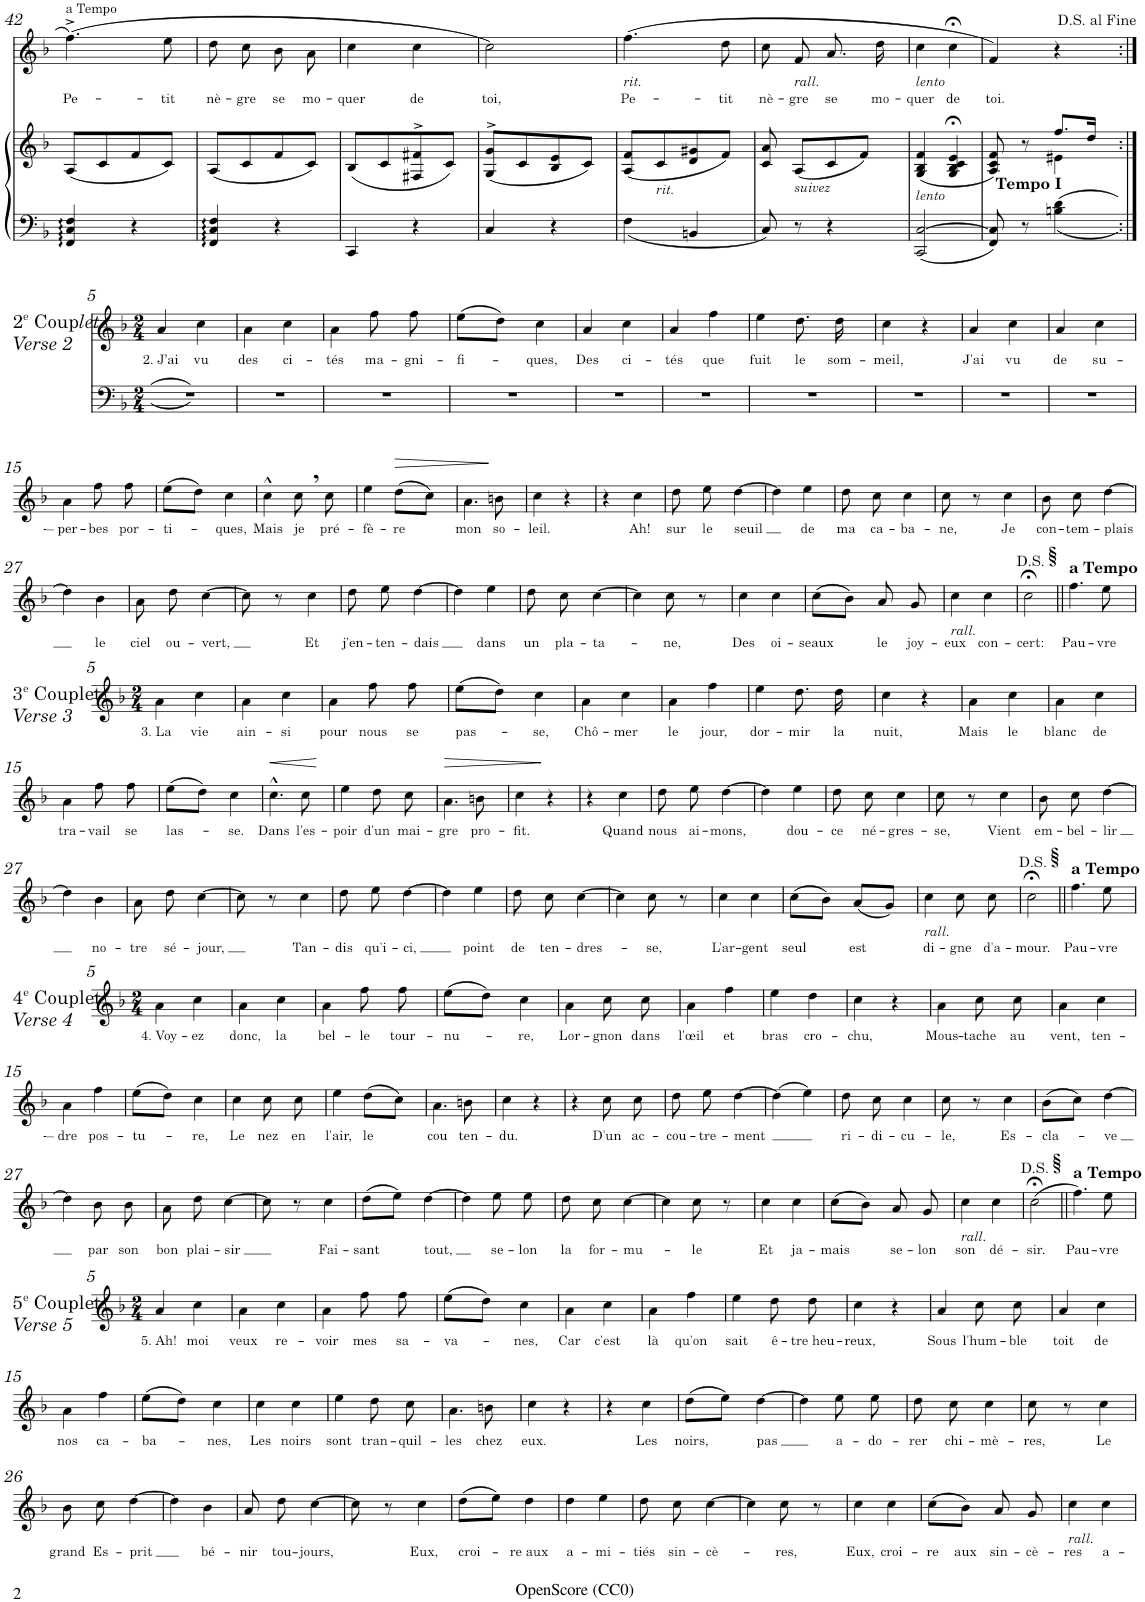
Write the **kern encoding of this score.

**kern	**kern	**kern	**text	**dynam
*part2	*part2	*part1	*part1	*part1
*staff3	*staff2	*staff1	*staff1	*staff1
*I"Piano	*	*I"Chant Voice	*	*
*I'Pno	*	*	*	*
!!LO:PB:g=z
*clefF4	*clefG2	*clefG2	*	*
*k[b-]	*k[b-]	*k[b-]	*	*
*M2/4	*M2/4	*M2/4	*	*
=42	=42	=42	=42	=42
!	!	!LO:TX:a:t=a Tempo	!	!
!	!	!	!LO:LY:b	!
4FF/ 4C/ 4F/	(8A/L	(4.ff^\	Pe-	.
.	8c/	.	.	.
4r	8f/	.	.	.
!	!	!	!LO:LY:b	!
.	8c/J)	8ee\	-tit	.
=43	=43	=43	=43	=43
!	!	!	!LO:LY:b	!
4FF/ 4C/ 4F/	(8A/L	8dd\	nè-	.
!	!	!	!LO:LY:b	!
.	8c/	8cc\	-gre	.
!	!	!	!LO:LY:b	!
4r	8f/	8b-\	se	.
!	!	!	!LO:LY:b	!
.	8c/J)	8a\	mo-	.
=44	=44	=44	=44	=44
!	!	!	!LO:LY:b	!
4CC/	(8B-/L	4cc\	-quer	.
.	8c/	.	.	.
!	!	!	!LO:LY:b	!
4r	8F#X/^> 8f#X/^>	4cc\	de	.
.	8c/J)	.	.	.
=45	=45	=45	=45	=45
!	!	!	!LO:LY:b	!
4C/	(8G/^> 8g/^>L	2cc\)	toi,	.
.	8c/	.	.	.
4r	8B-/ 8e/	.	.	.
.	8c/J)	.	.	.
=46	=46	=46	=46	=46
!	!	!LO:TX:b:i:t=rit.	!	!
!	!	!	!LO:LY:b	!
4F\	(8A/ 8f/L	(4.ff\	Pe-	.
!	!LO:TX:b:i:t=rit.	!	!	!
.	8c/	.	.	.
4BBn/	8d/ 8g#X/	.	.	.
!	!	!	!LO:LY:b	!
.	8f/J)	8dd\	-tit	.
=47	=47	=47	=47	=47
!	!	!	!LO:LY:b	!
8C/	8c/ 8a/	8cc\	nè-	.
!	!	!LO:TX:b:i:t=rall.	!	!
!	!LO:TX:b:i:t=suivez	!	!	!
!	!	!	!LO:LY:b	!
8r	(8A/L	8f/	-gre	.
!	!	!	!LO:LY:b	!
4r	8c/	8.a/	se	.
.	8f/J)	.	.	.
!	!	!	!LO:LY:b	!
.	.	16dd\	mo-	.
=48	=48	=48	=48	=48
!	!	!LO:TX:b:i:t=lento	!	!
!	!LO:TX:b:i:t=lento	!	!	!
!	!	!	!LO:LY:b	!
2CC/ [2C/	(4G/ 4B-/ 4f/	4cc\	-quer	.
!	!	!	!LO:LY:b	!
.	4G/;< 4B-/;< 4c/;< 4e/;<	4cc;<\	de	.
=49	=49	=49	=49	=49
*	*^	*	*	*
!	!LO:TX:b:B:t=Tempo I	!	!	!	!
!	!	!	!	!LO:LY:b	!
8FF/ 8C/]	8A/ 8c/ 8f/)	4ryy	4f/)	toi.	.
8r	8r	.	.	.	.
4Bn\ 4d\	8.ff/L	4e#X\	4r	.	.
.	16dd/Jk	.	.	.	.
*	*v	*v	*	*	*
!!LO:LB:g=z
=5:|!	=5:|!	=5:|!	=5:|!	=5:|!
*M2/4	*M2/4	*M2/4	*	*
!	!	!	!LO:LY:b	!
2r	2r	4a/	2. J’ai	.
!	!	!	!LO:LY:b	!
.	.	4cc\	vu	.
=6	=6	=6	=6	=6
!	!	!	!LO:LY:b	!
2r	2r	4a\	des	.
!	!	!	!LO:LY:b	!
.	.	4cc\	ci-	.
=7	=7	=7	=7	=7
!	!	!	!LO:LY:b	!
2r	2r	4a\	-tés	.
!	!	!	!LO:LY:b	!
.	.	8ff\	ma-	.
!	!	!	!LO:LY:b	!
.	.	8ff\	-gni-	.
=8	=8	=8	=8	=8
!	!	!	!LO:LY:b	!
2r	2r	(8ee\L	-fi-	.
.	.	8dd\J)	.	.
!	!	!	!LO:LY:b	!
.	.	4cc\	-ques,	.
=9	=9	=9	=9	=9
!	!	!	!LO:LY:b	!
2r	2r	4a/	Des	.
!	!	!	!LO:LY:b	!
.	.	4cc\	ci-	.
=10	=10	=10	=10	=10
!	!	!	!LO:LY:b	!
2r	2r	4a/	-tés	.
!	!	!	!LO:LY:b	!
.	.	4ff\	que	.
=11	=11	=11	=11	=11
!	!	!	!LO:LY:b	!
2r	2r	4ee\	fuit	.
!	!	!	!LO:LY:b	!
.	.	8.dd\	le	.
!	!	!	!LO:LY:b	!
.	.	16dd\	som-	.
=12	=12	=12	=12	=12
!	!	!	!LO:LY:b	!
2r	2r	4cc\	-meil,	.
.	.	4r	.	.
=13	=13	=13	=13	=13
!	!	!	!LO:LY:b	!
2r	2r	4a/	J'ai	.
!	!	!	!LO:LY:b	!
.	.	4cc\	vu	.
=14	=14	=14	=14	=14
!	!	!	!LO:LY:b	!
2r	2r	4a/	de	.
!	!	!	!LO:LY:b	!
.	.	4cc\	su-	.
!!LO:LB:g=z
=15	=15	=15	=15	=15
!	!	!	!LO:LY:b	!
2r	2r	4a\	– per-	.
!	!	!	!LO:LY:b	!
.	.	8ff\	-bes	.
!	!	!	!LO:LY:b	!
.	.	8ff\	por-	.
=16	=16	=16	=16	=16
!	!	!	!LO:LY:b	!
2r	2r	(8ee\L	-ti-	.
.	.	8dd\J)	.	.
!	!	!	!LO:LY:b	!
.	.	4cc\	-ques,	.
=17	=17	=17	=17	=17
!	!	!	!LO:LY:b	!
2r	2r	4cc^^\	Mais	.
!	!	!	!LO:LY:b	!
.	.	8cc,\	je	.
!	!	!	!LO:LY:b	!
.	.	8cc\	pré-	.
=18	=18	=18	=18	=18
!	!	!	!LO:LY:b	!
2r	2r	4ee\	-fè-	.
!	!	!	!LO:LY:b	!LO:HP:b
.	.	(8dd\L	-re	>
.	.	8cc\J)	.	.
=19	=19	=19	=19	=19
!	!	!	!LO:LY:b	!
2r	2r	4.a\	mon	.
!	!	!	!LO:LY:b	!
.	.	8bn\	so-	]
=20	=20	=20	=20	=20
!	!	!	!LO:LY:b	!
2r	2r	4cc\	-leil.	.
.	.	4r	.	.
=21	=21	=21	=21	=21
2r	2r	4r	.	.
!	!	!	!LO:LY:b	!
.	.	4cc\	Ah!	.
=22	=22	=22	=22	=22
!	!	!	!LO:LY:b	!
2r	2r	8dd\	sur	.
!	!	!	!LO:LY:b	!
.	.	8ee\	le	.
!	!	!	!LO:LY:b	!
.	.	[4dd\	seuil	.
=23	=23	=23	=23	=23
2r	2r	4dd\]	.	.
!	!	!	!LO:LY:b	!
.	.	4ee\	de	.
=24	=24	=24	=24	=24
!	!	!	!LO:LY:b	!
2r	2r	8dd\	ma	.
!	!	!	!LO:LY:b	!
.	.	8cc\	ca-	.
!	!	!	!LO:LY:b	!
.	.	4cc\	-ba-	.
=25	=25	=25	=25	=25
!	!	!	!LO:LY:b	!
2r	2r	8cc\	-ne,	.
.	.	8r	.	.
!	!	!	!LO:LY:b	!
.	.	4cc\	Je	.
=26	=26	=26	=26	=26
!	!	!	!LO:LY:b	!
2r	2r	8b-\	con-	.
!	!	!	!LO:LY:b	!
.	.	8cc\	-tem-	.
!	!	!	!LO:LY:b	!
.	.	[4dd\	-plais	.
!!LO:LB:g=z
=27	=27	=27	=27	=27
2r	2r	4dd\]	.	.
!	!	!	!LO:LY:b	!
.	.	4b-\	le	.
=28	=28	=28	=28	=28
!	!	!	!LO:LY:b	!
2r	2r	8a\	ciel	.
!	!	!	!LO:LY:b	!
.	.	8dd\	ou-	.
!	!	!	!LO:LY:b	!
.	.	[4cc\	-vert,	.
=29	=29	=29	=29	=29
2r	2r	8cc\]	.	.
.	.	8r	.	.
!	!	!	!LO:LY:b	!
.	.	4cc\	Et	.
=30	=30	=30	=30	=30
!	!	!	!LO:LY:b	!
2r	2r	8dd\	j'en-	.
!	!	!	!LO:LY:b	!
.	.	8ee\	-ten-	.
!	!	!	!LO:LY:b	!
.	.	[4dd\	-dais	.
=31	=31	=31	=31	=31
2r	2r	4dd\]	.	.
!	!	!	!LO:LY:b	!
.	.	4ee\	dans	.
=32	=32	=32	=32	=32
!	!	!	!LO:LY:b	!
2r	2r	8dd\	un	.
!	!	!	!LO:LY:b	!
.	.	8cc\	pla-	.
!	!	!	!LO:LY:b	!
.	.	[4cc\	-ta-	.
=33	=33	=33	=33	=33
2r	2r	4cc\]	.	.
!	!	!	!LO:LY:b	!
.	.	8cc\	-ne,	.
.	.	8r	.	.
=34	=34	=34	=34	=34
!	!	!	!LO:LY:b	!
2r	2r	4cc\	Des	.
!	!	!	!LO:LY:b	!
.	.	4cc\	oi-	.
=35	=35	=35	=35	=35
!	!	!	!LO:LY:b	!
2r	2r	(8cc\L	-seaux	.
.	.	8b-\J)	.	.
!	!	!	!LO:LY:b	!
.	.	8a/	le	.
!	!	!	!LO:LY:b	!
.	.	8g/	joy-	.
=36	=36	=36	=36	=36
!	!	!LO:TX:b:i:t=rall.	!	!
!	!	!	!LO:LY:b	!
2r	2r	4cc\	-eux	.
!	!	!	!LO:LY:b	!
.	.	4cc\	con-	.
=37	=37	=37	=37	=37
!	!	!	!LO:LY:b	!
2r	2r	2cc;<\	-cert:	.
!	!	!LO:TX:a:t=D.S. <font face="ScoreText"/>	!	!
=38||	=38||	=38||	=38||	=38||
!	!	!LO:TX:a:B:t=a Tempo	!	!
!	!	!	!LO:LY:b	!
2r	2r	4.ff\	-Pau-	.
!	!	!	!LO:LY:b	!
.	.	8ee\	-vre	.
!!LO:LB:g=z
=5	=5	=5	=5	=5
*M2/4	*M2/4	*M2/4	*	*
!	!	!	!LO:LY:b	!
2r	2r	4a\	3. La	.
!	!	!	!LO:LY:b	!
.	.	4cc\	vie	.
=6	=6	=6	=6	=6
!	!	!	!LO:LY:b	!
2r	2r	4a\	ain-	.
!	!	!	!LO:LY:b	!
.	.	4cc\	-si	.
=7	=7	=7	=7	=7
!	!	!	!LO:LY:b	!
2r	2r	4a\	pour	.
!	!	!	!LO:LY:b	!
.	.	8ff\	nous	.
!	!	!	!LO:LY:b	!
.	.	8ff\	se	.
=8	=8	=8	=8	=8
!	!	!	!LO:LY:b	!
2r	2r	(8ee\L	pas-	.
.	.	8dd\J)	.	.
!	!	!	!LO:LY:b	!
.	.	4cc\	-se,	.
=9	=9	=9	=9	=9
!	!	!	!LO:LY:b	!
2r	2r	4a\	Chô-	.
!	!	!	!LO:LY:b	!
.	.	4cc\	-mer	.
=10	=10	=10	=10	=10
!	!	!	!LO:LY:b	!
2r	2r	4a\	le	.
!	!	!	!LO:LY:b	!
.	.	4ff\	jour,	.
=11	=11	=11	=11	=11
!	!	!	!LO:LY:b	!
2r	2r	4ee\	dor-	.
!	!	!	!LO:LY:b	!
.	.	8.dd\	-mir	.
!	!	!	!LO:LY:b	!
.	.	16dd\	la	.
=12	=12	=12	=12	=12
!	!	!	!LO:LY:b	!
2r	2r	4cc\	nuit,	.
.	.	4r	.	.
=13	=13	=13	=13	=13
!	!	!	!LO:LY:b	!
2r	2r	4a\	Mais	.
!	!	!	!LO:LY:b	!
.	.	4cc\	le	.
=14	=14	=14	=14	=14
!	!	!	!LO:LY:b	!
2r	2r	4a\	blanc	.
!	!	!	!LO:LY:b	!
.	.	4cc\	de	.
!!LO:LB:g=z
=15	=15	=15	=15	=15
!	!	!	!LO:LY:b	!
2r	2r	4a\	tra-	.
!	!	!	!LO:LY:b	!
.	.	8ff\	-vail	.
!	!	!	!LO:LY:b	!
.	.	8ff\	se	.
=16	=16	=16	=16	=16
!	!	!	!LO:LY:b	!
2r	2r	(8ee\L	las-	.
.	.	8dd\J)	.	.
!	!	!	!LO:LY:b	!
.	.	4cc\	-se.	.
=17	=17	=17	=17	=17
!	!	!	!LO:LY:b	!LO:HP:b
2r	2r	4.cc^^\	Dans	<
!	!	!	!LO:LY:b	!
.	.	8cc\	-l'es-	.
=18	=18	=18	=18	=18
!	!	!	!LO:LY:b	!
2r	2r	4ee\	-poir	.
!	!	!	!LO:LY:b	!
.	.	8dd\	d'un	[
!	!	!	!LO:LY:b	!
.	.	8cc\	mai-	.
=19	=19	=19	=19	=19
!	!	!	!LO:LY:b	!LO:HP:b
2r	2r	4.a\	-gre	>
!	!	!	!LO:LY:b	!
.	.	8bn\	pro-	.
=20	=20	=20	=20	=20
!	!	!	!LO:LY:b	!
2r	2r	4cc\	-fit.	.
.	.	4r	.	]
=21	=21	=21	=21	=21
2r	2r	4r	.	.
!	!	!	!LO:LY:b	!
.	.	4cc\	Quand	.
=22	=22	=22	=22	=22
!	!	!	!LO:LY:b	!
2r	2r	8dd\	nous	.
!	!	!	!LO:LY:b	!
.	.	8ee\	ai-	.
!	!	!	!LO:LY:b	!
.	.	[4dd\	-mons,	.
=23	=23	=23	=23	=23
2r	2r	4dd\]	.	.
!	!	!	!LO:LY:b	!
.	.	4ee\	dou-	.
=24	=24	=24	=24	=24
!	!	!	!LO:LY:b	!
2r	2r	8dd\	-ce	.
!	!	!	!LO:LY:b	!
.	.	8cc\	né-	.
!	!	!	!LO:LY:b	!
.	.	4cc\	-gres-	.
=25	=25	=25	=25	=25
!	!	!	!LO:LY:b	!
2r	2r	8cc\	-se,	.
.	.	8r	.	.
!	!	!	!LO:LY:b	!
.	.	4cc\	Vient	.
=26	=26	=26	=26	=26
!	!	!	!LO:LY:b	!
2r	2r	8b-\	em-	.
!	!	!	!LO:LY:b	!
.	.	8cc\	-bel-	.
!	!	!	!LO:LY:b	!
.	.	[4dd\	-lir	.
!!LO:LB:g=z
=27	=27	=27	=27	=27
2r	2r	4dd\]	.	.
!	!	!	!LO:LY:b	!
.	.	4b-\	no-	.
=28	=28	=28	=28	=28
!	!	!	!LO:LY:b	!
2r	2r	8a\	-tre	.
!	!	!	!LO:LY:b	!
.	.	8dd\	sé-	.
!	!	!	!LO:LY:b	!
.	.	[4cc\	-jour,	.
=29	=29	=29	=29	=29
2r	2r	8cc\]	.	.
.	.	8r	.	.
!	!	!	!LO:LY:b	!
.	.	4cc\	Tan-	.
=30	=30	=30	=30	=30
!	!	!	!LO:LY:b	!
2r	2r	8dd\	-dis	.
!	!	!	!LO:LY:b	!
.	.	8ee\	qu'i-	.
!	!	!	!LO:LY:b	!
.	.	[4dd\	-ci,	.
=31	=31	=31	=31	=31
2r	2r	4dd\]	.	.
!	!	!	!LO:LY:b	!
.	.	4ee\	point	.
=32	=32	=32	=32	=32
!	!	!	!LO:LY:b	!
2r	2r	8dd\	de	.
!	!	!	!LO:LY:b	!
.	.	8cc\	ten-	.
!	!	!	!LO:LY:b	!
.	.	[4cc\	-dres-	.
=33	=33	=33	=33	=33
2r	2r	4cc\]	.	.
!	!	!	!LO:LY:b	!
.	.	8cc\	-se,	.
.	.	8r	.	.
=34	=34	=34	=34	=34
!	!	!	!LO:LY:b	!
2r	2r	4cc\	L'ar-	.
!	!	!	!LO:LY:b	!
.	.	4cc\	-gent	.
=35	=35	=35	=35	=35
!	!	!	!LO:LY:b	!
2r	2r	(8cc\L	seul	.
.	.	8b-\J)	.	.
!	!	!	!LO:LY:b	!
.	.	(8a/L	est	.
.	.	8g/J)	.	.
=36	=36	=36	=36	=36
!	!	!LO:TX:b:i:t=rall.	!	!
!	!	!	!LO:LY:b	!
2r	2r	4cc\	di-	.
!	!	!	!LO:LY:b	!
.	.	8cc\	-gne	.
!	!	!	!LO:LY:b	!
.	.	8cc\	d'a-	.
=37	=37	=37	=37	=37
!	!	!	!LO:LY:b	!
2r	2r	2cc;<\	-mour.	.
!	!	!LO:TX:a:t=D.S. <font face="ScoreText"/>	!	!
=38||	=38||	=38||	=38||	=38||
!	!	!LO:TX:a:B:t=a Tempo	!	!
!	!	!	!LO:LY:b	!
2r	2r	4.ff\	Pau-	.
!	!	!	!LO:LY:b	!
.	.	8ee\	-vre	.
!!LO:LB:g=z
=5	=5	=5	=5	=5
*M2/4	*M2/4	*M2/4	*	*
!	!	!	!LO:LY:b	!
2r	2r	4a\	4. Voy-	.
!	!	!	!LO:LY:b	!
.	.	4cc\	-ez	.
=6	=6	=6	=6	=6
!	!	!	!LO:LY:b	!
2r	2r	4a\	donc,	.
!	!	!	!LO:LY:b	!
.	.	4cc\	la	.
=7	=7	=7	=7	=7
!	!	!	!LO:LY:b	!
2r	2r	4a\	bel-	.
!	!	!	!LO:LY:b	!
.	.	8ff\	-le	.
!	!	!	!LO:LY:b	!
.	.	8ff\	tour-	.
=8	=8	=8	=8	=8
!	!	!	!LO:LY:b	!
2r	2r	(8ee\L	-nu-	.
.	.	8dd\J)	.	.
!	!	!	!LO:LY:b	!
.	.	4cc\	-re,	.
=9	=9	=9	=9	=9
!	!	!	!LO:LY:b	!
2r	2r	4a\	Lor-	.
!	!	!	!LO:LY:b	!
.	.	8cc\	-gnon	.
!	!	!	!LO:LY:b	!
.	.	8cc\	dans	.
=10	=10	=10	=10	=10
!	!	!	!LO:LY:b	!
2r	2r	4a\	l'œil	.
!	!	!	!LO:LY:b	!
.	.	4ff\	et	.
=11	=11	=11	=11	=11
!	!	!	!LO:LY:b	!
2r	2r	4ee\	bras	.
!	!	!	!LO:LY:b	!
.	.	4dd\	cro-	.
=12	=12	=12	=12	=12
!	!	!	!LO:LY:b	!
2r	2r	4cc\	-chu,	.
.	.	4r	.	.
=13	=13	=13	=13	=13
!	!	!	!LO:LY:b	!
2r	2r	4a\	Mous-	.
!	!	!	!LO:LY:b	!
.	.	8cc\	-tache	.
!	!	!	!LO:LY:b	!
.	.	8cc\	au	.
=14	=14	=14	=14	=14
!	!	!	!LO:LY:b	!
2r	2r	4a\	vent,	.
!	!	!	!LO:LY:b	!
.	.	4cc\	ten-	.
!!LO:LB:g=z
=15	=15	=15	=15	=15
!	!	!	!LO:LY:b	!
2r	2r	4a\	-– dre	.
!	!	!	!LO:LY:b	!
.	.	4ff\	pos-	.
=16	=16	=16	=16	=16
!	!	!	!LO:LY:b	!
2r	2r	(8ee\L	-tu-	.
.	.	8dd\J)	.	.
!	!	!	!LO:LY:b	!
.	.	4cc\	-re,	.
=17	=17	=17	=17	=17
!	!	!	!LO:LY:b	!
2r	2r	4cc\	Le	.
!	!	!	!LO:LY:b	!
.	.	8cc\	nez	.
!	!	!	!LO:LY:b	!
.	.	8cc\	en	.
=18	=18	=18	=18	=18
!	!	!	!LO:LY:b	!
2r	2r	4ee\	l'air,	.
!	!	!	!LO:LY:b	!
.	.	(8dd\L	le	.
.	.	8cc\J)	.	.
=19	=19	=19	=19	=19
!	!	!	!LO:LY:b	!
2r	2r	4.a\	cou	.
!	!	!	!LO:LY:b	!
.	.	8bn\	ten-	.
=20	=20	=20	=20	=20
!	!	!	!LO:LY:b	!
2r	2r	4cc\	-du.	.
.	.	4r	.	.
=21	=21	=21	=21	=21
2r	2r	4r	.	.
!	!	!	!LO:LY:b	!
.	.	8cc\	D'un	.
!	!	!	!LO:LY:b	!
.	.	8cc\	ac-	.
=22	=22	=22	=22	=22
!	!	!	!LO:LY:b	!
2r	2r	8dd\	-cou-	.
!	!	!	!LO:LY:b	!
.	.	8ee\	-tre-	.
!	!	!	!LO:LY:b	!
.	.	[4dd\	-ment	.
=23	=23	=23	=23	=23
2r	2r	(4dd\]	.	.
.	.	4ee\)	.	.
=24	=24	=24	=24	=24
!	!	!	!LO:LY:b	!
2r	2r	8dd\	ri-	.
!	!	!	!LO:LY:b	!
.	.	8cc\	-di-	.
!	!	!	!LO:LY:b	!
.	.	4cc\	-cu-	.
=25	=25	=25	=25	=25
!	!	!	!LO:LY:b	!
2r	2r	8cc\	-le,	.
.	.	8r	.	.
!	!	!	!LO:LY:b	!
.	.	4cc\	Es-	.
=26	=26	=26	=26	=26
!	!	!	!LO:LY:b	!
2r	2r	(8b-\L	-cla-	.
.	.	8cc\J)	.	.
!	!	!	!LO:LY:b	!
.	.	[4dd\	-ve	.
!!LO:LB:g=z
=27	=27	=27	=27	=27
2r	2r	4dd\]	.	.
!	!	!	!LO:LY:b	!
.	.	8b-\	par	.
!	!	!	!LO:LY:b	!
.	.	8b-\	son	.
=28	=28	=28	=28	=28
!	!	!	!LO:LY:b	!
2r	2r	8a\	bon	.
!	!	!	!LO:LY:b	!
.	.	8dd\	plai-	.
!	!	!	!LO:LY:b	!
.	.	[4cc\	-sir	.
=29	=29	=29	=29	=29
2r	2r	8cc\]	.	.
.	.	8r	.	.
!	!	!	!LO:LY:b	!
.	.	4cc\	Fai-	.
=30	=30	=30	=30	=30
!	!	!	!LO:LY:b	!
2r	2r	(8dd\L	-sant	.
.	.	8ee\J)	.	.
!	!	!	!LO:LY:b	!
.	.	[4dd\	tout,	.
=31	=31	=31	=31	=31
2r	2r	4dd\]	.	.
!	!	!	!LO:LY:b	!
.	.	8ee\	se-	.
!	!	!	!LO:LY:b	!
.	.	8ee\	-lon	.
=32	=32	=32	=32	=32
!	!	!	!LO:LY:b	!
2r	2r	8dd\	la	.
!	!	!	!LO:LY:b	!
.	.	8cc\	for-	.
!	!	!	!LO:LY:b	!
.	.	[4cc\	-mu-	.
=33	=33	=33	=33	=33
2r	2r	4cc\]	.	.
!	!	!	!LO:LY:b	!
.	.	8cc\	-le	.
.	.	8r	.	.
=34	=34	=34	=34	=34
!	!	!	!LO:LY:b	!
2r	2r	4cc\	Et	.
!	!	!	!LO:LY:b	!
.	.	4cc\	ja-	.
=35	=35	=35	=35	=35
!	!	!	!LO:LY:b	!
2r	2r	(8cc\L	-mais	.
.	.	8b-\J)	.	.
!	!	!	!LO:LY:b	!
.	.	8a/	se-	.
!	!	!	!LO:LY:b	!
.	.	8g/	-lon	.
=36	=36	=36	=36	=36
!	!	!LO:TX:b:i:t=rall.	!	!
!	!	!	!LO:LY:b	!
2r	2r	4cc\	son	.
!	!	!	!LO:LY:b	!
.	.	4cc\	dé-	.
=37	=37	=37	=37	=37
!	!	!	!LO:LY:b	!
2r	2r	(2cc;<\	-sir.	.
!	!	!LO:TX:a:t=D.S. <font face="ScoreText"/>	!	!
=38||	=38||	=38||	=38||	=38||
!	!	!LO:TX:a:B:t=a Tempo	!	!
!	!	!	!LO:LY:b	!
2r	2r	4.ff\)	Pau-	.
!	!	!	!LO:LY:b	!
.	.	8ee\	-vre	.
!!LO:LB:g=z
=5	=5	=5	=5	=5
*M2/4	*M2/4	*M2/4	*	*
!	!	!	!LO:LY:b	!
2r	2r	4a/	5. Ah!	.
!	!	!	!LO:LY:b	!
.	.	4cc\	moi	.
=6	=6	=6	=6	=6
!	!	!	!LO:LY:b	!
2r	2r	4a\	veux	.
!	!	!	!LO:LY:b	!
.	.	4cc\	re-	.
=7	=7	=7	=7	=7
!	!	!	!LO:LY:b	!
2r	2r	4a\	-voir	.
!	!	!	!LO:LY:b	!
.	.	8ff\	mes	.
!	!	!	!LO:LY:b	!
.	.	8ff\	sa-	.
=8	=8	=8	=8	=8
!	!	!	!LO:LY:b	!
2r	2r	(8ee\L	-va-	.
.	.	8dd\J)	.	.
!	!	!	!LO:LY:b	!
.	.	4cc\	-nes,	.
=9	=9	=9	=9	=9
!	!	!	!LO:LY:b	!
2r	2r	4a\	Car	.
!	!	!	!LO:LY:b	!
.	.	4cc\	c'est	.
=10	=10	=10	=10	=10
!	!	!	!LO:LY:b	!
2r	2r	4a\	là	.
!	!	!	!LO:LY:b	!
.	.	4ff\	qu'on	.
=11	=11	=11	=11	=11
!	!	!	!LO:LY:b	!
2r	2r	4ee\	sait	.
!	!	!	!LO:LY:b	!
.	.	8dd\	ê-	.
!	!	!	!LO:LY:b	!
.	.	8dd\	-tre heu-	.
=12	=12	=12	=12	=12
!	!	!	!LO:LY:b	!
2r	2r	4cc\	-reux,	.
.	.	4r	.	.
=13	=13	=13	=13	=13
!	!	!	!LO:LY:b	!
2r	2r	4a/	Sous	.
!	!	!	!LO:LY:b	!
.	.	8cc\	l'hum-	.
!	!	!	!LO:LY:b	!
.	.	8cc\	-ble	.
=14	=14	=14	=14	=14
!	!	!	!LO:LY:b	!
2r	2r	4a/	toit	.
!	!	!	!LO:LY:b	!
.	.	4cc\	de	.
!!LO:LB:g=z
=15	=15	=15	=15	=15
!	!	!	!LO:LY:b	!
2r	2r	4a\	nos	.
!	!	!	!LO:LY:b	!
.	.	4ff\	ca-	.
=16	=16	=16	=16	=16
!	!	!	!LO:LY:b	!
2r	2r	(8ee\L	-ba-	.
.	.	8dd\J)	.	.
!	!	!	!LO:LY:b	!
.	.	4cc\	-nes,	.
=17	=17	=17	=17	=17
!	!	!	!LO:LY:b	!
2r	2r	4cc\	Les	.
!	!	!	!LO:LY:b	!
.	.	4cc\	noirs	.
=18	=18	=18	=18	=18
!	!	!	!LO:LY:b	!
2r	2r	4ee\	sont	.
!	!	!	!LO:LY:b	!
.	.	8dd\	tran-	.
!	!	!	!LO:LY:b	!
.	.	8cc\	-quil-	.
=19	=19	=19	=19	=19
!	!	!	!LO:LY:b	!
2r	2r	4.a\	-les	.
!	!	!	!LO:LY:b	!
.	.	8bn\	chez	.
=20	=20	=20	=20	=20
!	!	!	!LO:LY:b	!
2r	2r	4cc\	eux.	.
.	.	4r	.	.
=21	=21	=21	=21	=21
2r	2r	4r	.	.
!	!	!	!LO:LY:b	!
.	.	4cc\	Les	.
=22	=22	=22	=22	=22
!	!	!	!LO:LY:b	!
2r	2r	(8dd\L	noirs,	.
.	.	8ee\J)	.	.
!	!	!	!LO:LY:b	!
.	.	[4dd\	pas	.
=23	=23	=23	=23	=23
2r	2r	4dd\]	.	.
!	!	!	!LO:LY:b	!
.	.	8ee\	a-	.
!	!	!	!LO:LY:b	!
.	.	8ee\	-do-	.
=24	=24	=24	=24	=24
!	!	!	!LO:LY:b	!
2r	2r	8dd\	-rer	.
!	!	!	!LO:LY:b	!
.	.	8cc\	chi-	.
!	!	!	!LO:LY:b	!
.	.	4cc\	-mè-	.
=25	=25	=25	=25	=25
!	!	!	!LO:LY:b	!
2r	2r	8cc\	-res,	.
.	.	8r	.	.
!	!	!	!LO:LY:b	!
.	.	4cc\	Le	.
!!LO:LB:g=z
=26	=26	=26	=26	=26
!	!	!	!LO:LY:b	!
2r	2r	8b-\	grand	.
!	!	!	!LO:LY:b	!
.	.	8cc\	Es-	.
!	!	!	!LO:LY:b	!
.	.	[4dd\	-prit	.
=27	=27	=27	=27	=27
2r	2r	4dd\]	.	.
!	!	!	!LO:LY:b	!
.	.	4b-\	bé-	.
=28	=28	=28	=28	=28
!	!	!	!LO:LY:b	!
2r	2r	8a/	-nir	.
!	!	!	!LO:LY:b	!
.	.	8dd\	tou-	.
!	!	!	!LO:LY:b	!
.	.	[4cc\	-jours,	.
=29	=29	=29	=29	=29
2r	2r	8cc\]	.	.
.	.	8r	.	.
!	!	!	!LO:LY:b	!
.	.	4cc\	Eux,	.
=30	=30	=30	=30	=30
!	!	!	!LO:LY:b	!
2r	2r	(8dd\L	croi-	.
.	.	8ee\J)	.	.
!	!	!	!LO:LY:b	!
.	.	4dd\	-re aux	.
=31	=31	=31	=31	=31
!	!	!	!LO:LY:b	!
2r	2r	4dd\	a-	.
!	!	!	!LO:LY:b	!
.	.	4ee\	-mi-	.
=32	=32	=32	=32	=32
!	!	!	!LO:LY:b	!
2r	2r	8dd\	-tiés	.
!	!	!	!LO:LY:b	!
.	.	8cc\	sin-	.
!	!	!	!LO:LY:b	!
.	.	[4cc\	-cè-	.
=33	=33	=33	=33	=33
2r	2r	4cc\]	.	.
!	!	!	!LO:LY:b	!
.	.	8cc\	-res,	.
.	.	8r	.	.
=34	=34	=34	=34	=34
!	!	!	!LO:LY:b	!
2r	2r	4cc\	Eux,	.
!	!	!	!LO:LY:b	!
.	.	4cc\	croi-	.
=35	=35	=35	=35	=35
!	!	!	!LO:LY:b	!
2r	2r	(8cc\L	-re	.
!	!	!	!LO:LY:b	!
.	.	8b-\J)	aux	.
!	!	!	!LO:LY:b	!
.	.	8a/	sin-	.
!	!	!	!LO:LY:b	!
.	.	8g/	-cè-	.
=36	=36	=36	=36	=36
!	!	!LO:TX:b:i:t=rall.	!	!
!	!	!	!LO:LY:b	!
2r	2r	4cc\	-res	.
!	!	!	!LO:LY:b	!
.	.	4cc\	a-	.
=	=	=	=	=
*-	*-	*-	*-	*-
